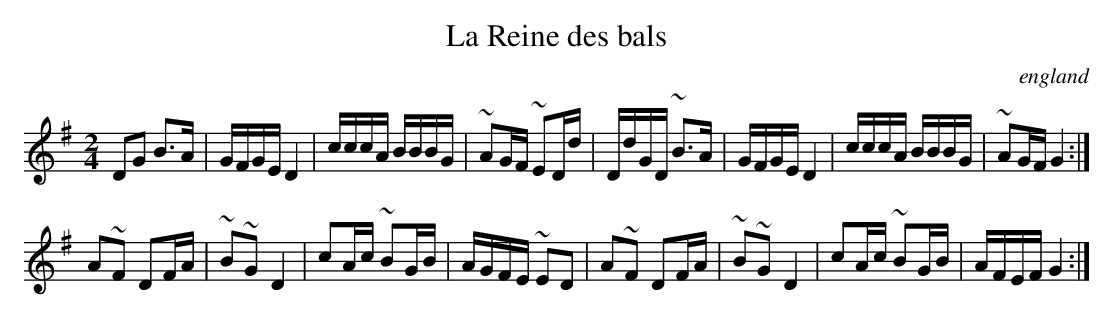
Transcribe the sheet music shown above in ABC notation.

X:1
T:La Reine des bals
O:england
M:2/4
L:1/16
K:G
D2G2 B3A|GFGE D4|cccA BBBG|~A2GF ~E2Dd|\
DdGD ~B3A|GFGE D4|cccA BBBG|~A2GF G4:|
A2~F2 D2FA|~B2~G2 D4|c2Ac ~B2GB|AGFE ~E2D2|\
A2~F2 D2FA|~B2~G2 D4|c2Ac ~B2GB|AFEF G4:|
